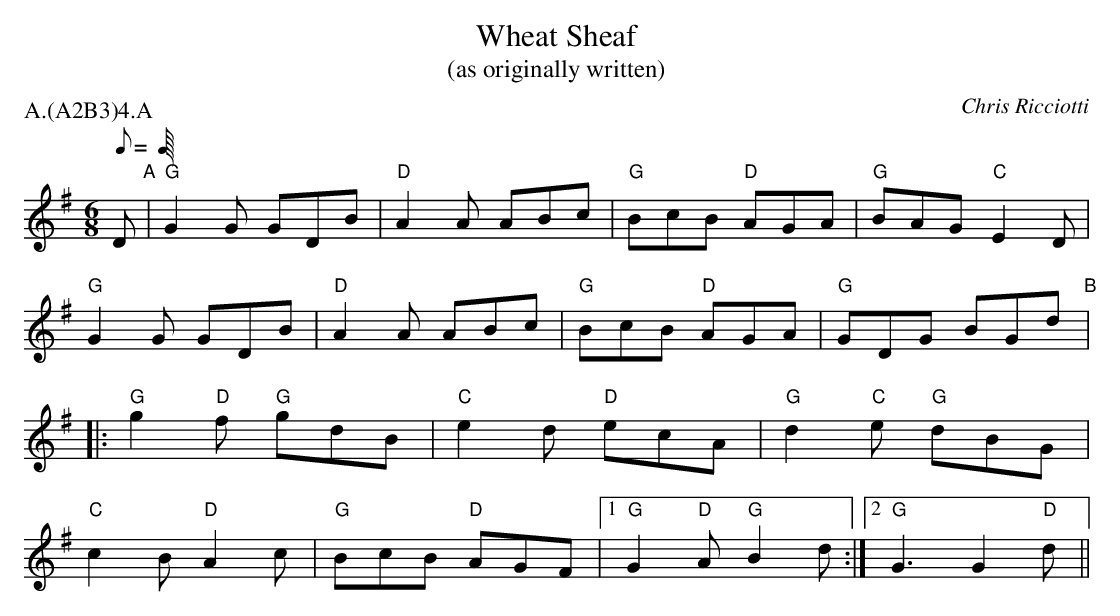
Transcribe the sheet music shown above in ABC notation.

X:1
T:Wheat Sheaf
T:(as originally written)
M:6/8
L:1/8
C:Chris Ricciotti
P:A.(A2B3)4.A
Q:C3=76
K:G
D "A"| "G"G2 G GDB | "D"A2 A ABc | "G"BcB "D"AGA | "G"BAG "C"E2 D |\
"G"G2 G GDB | "D"A2 A ABc | "G"BcB "D"AGA | "G"GDG BGd "B"|:\
"G"g2 "D"f "G"gdB | "C"e2 d "D"ecA | "G"d2 "C"e "G"dBG | "C"c2 B "D"A2 c |\
"G"BcB "D"AGF |[1 "G"G2 "D"A "G"B2 d :| [2 "G"G3 G2 "D"d||
